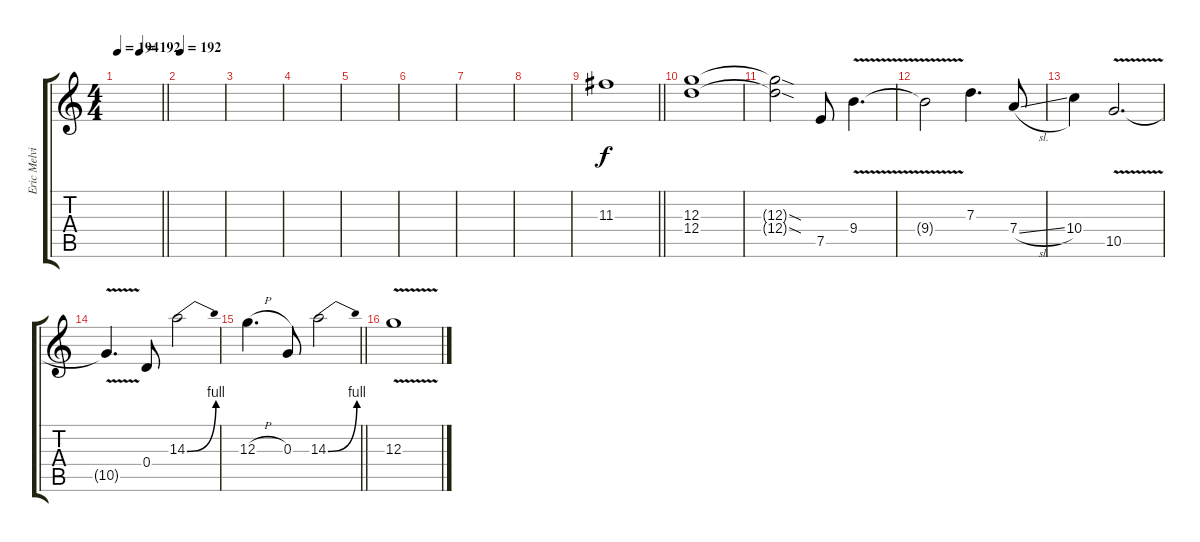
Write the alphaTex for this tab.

\track ("Eric Melvin" "Eric Melvi") {instrument overdrivenguitar}
\staff {score tabs}
\tuning (E4 B3 G3 D3 A2 E2) {hide}
\ts (4 4)
\tempo 194
\tempo (192 0.5)
\clef g2
\barLineRight lightlight
\ks c
|
\section ("" "")
\tempo 192
|
|
|
|
|
|
|
\barLineRight lightlight
11.3.1 |
\section ("" "")
(12.3 12.4).1 |
(12.3{sod t} 12.4{sod t}).2 7.5.8 9.4{v}.4{d} |
9.4{t}.2 7.3.4{d} 7.4{sl}.8 |
10.4.4 10.5{v}.2{d} |
10.5{t}.4{d} 0.4.8 14.3{be (bend 0 0 60 4)}.2 |
\barLineRight lightlight
12.3{h}.4{d} 0.3.8 14.3{be (bend 0 0 60 4)}.2 |
\section ("" "")
12.3{v}.1{volume 12}
